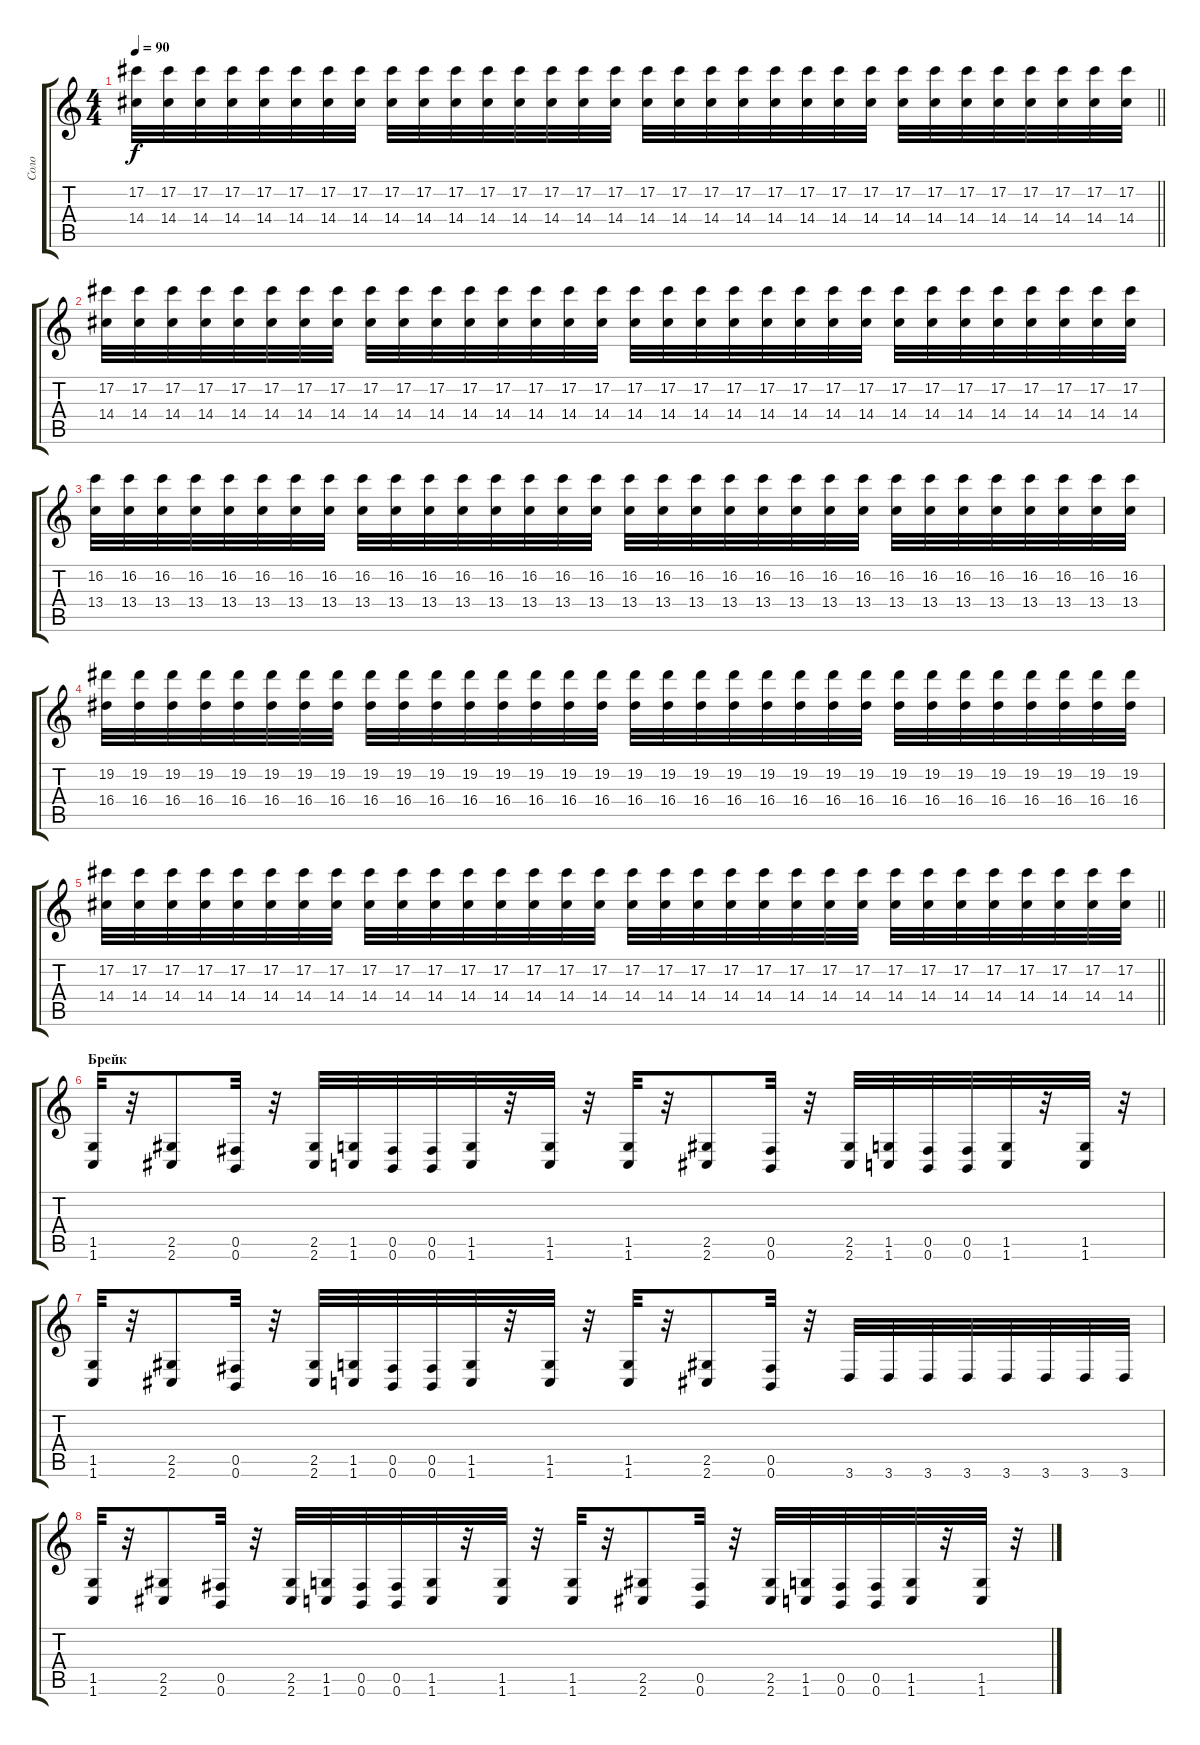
\track ("Соло" "Соло") {instrument distortionguitar}
\staff {score tabs}
\tuning (Db4 Ab3 E3 B2 Gb2 B1) {hide}
\ts (4 4)
\tempo 90
\clef g2
\barLineRight lightlight
\ks c
(17.2 14.4).32{dy f} (17.2 14.4).32 (17.2 14.4).32 (17.2 14.4).32 (17.2 14.4).32 (17.2 14.4).32 (17.2 14.4).32 (17.2 14.4).32 (17.2 14.4).32 (17.2 14.4).32 (17.2 14.4).32 (17.2 14.4).32 (17.2 14.4).32 (17.2 14.4).32 (17.2 14.4).32 (17.2 14.4).32 (17.2 14.4).32 (17.2 14.4).32 (17.2 14.4).32 (17.2 14.4).32 (17.2 14.4).32 (17.2 14.4).32 (17.2 14.4).32 (17.2 14.4).32 (17.2 14.4).32 (17.2 14.4).32 (17.2 14.4).32 (17.2 14.4).32 (17.2 14.4).32 (17.2 14.4).32 (17.2 14.4).32 (17.2 14.4).32 |
(17.2 14.4).32 (17.2 14.4).32 (17.2 14.4).32 (17.2 14.4).32 (17.2 14.4).32 (17.2 14.4).32 (17.2 14.4).32 (17.2 14.4).32 (17.2 14.4).32 (17.2 14.4).32 (17.2 14.4).32 (17.2 14.4).32 (17.2 14.4).32 (17.2 14.4).32 (17.2 14.4).32 (17.2 14.4).32 (17.2 14.4).32 (17.2 14.4).32 (17.2 14.4).32 (17.2 14.4).32 (17.2 14.4).32 (17.2 14.4).32 (17.2 14.4).32 (17.2 14.4).32 (17.2 14.4).32 (17.2 14.4).32 (17.2 14.4).32 (17.2 14.4).32 (17.2 14.4).32 (17.2 14.4).32 (17.2 14.4).32 (17.2 14.4).32 |
(16.2 13.4).32 (16.2 13.4).32 (16.2 13.4).32 (16.2 13.4).32 (16.2 13.4).32 (16.2 13.4).32 (16.2 13.4).32 (16.2 13.4).32 (16.2 13.4).32 (16.2 13.4).32 (16.2 13.4).32 (16.2 13.4).32 (16.2 13.4).32 (16.2 13.4).32 (16.2 13.4).32 (16.2 13.4).32 (16.2 13.4).32 (16.2 13.4).32 (16.2 13.4).32 (16.2 13.4).32 (16.2 13.4).32 (16.2 13.4).32 (16.2 13.4).32 (16.2 13.4).32 (16.2 13.4).32 (16.2 13.4).32 (16.2 13.4).32 (16.2 13.4).32 (16.2 13.4).32 (16.2 13.4).32 (16.2 13.4).32 (16.2 13.4).32 |
(19.2 16.4).32 (19.2 16.4).32 (19.2 16.4).32 (19.2 16.4).32 (19.2 16.4).32 (19.2 16.4).32 (19.2 16.4).32 (19.2 16.4).32 (19.2 16.4).32 (19.2 16.4).32 (19.2 16.4).32 (19.2 16.4).32 (19.2 16.4).32 (19.2 16.4).32 (19.2 16.4).32 (19.2 16.4).32 (19.2 16.4).32 (19.2 16.4).32 (19.2 16.4).32 (19.2 16.4).32 (19.2 16.4).32 (19.2 16.4).32 (19.2 16.4).32 (19.2 16.4).32 (19.2 16.4).32 (19.2 16.4).32 (19.2 16.4).32 (19.2 16.4).32 (19.2 16.4).32 (19.2 16.4).32 (19.2 16.4).32 (19.2 16.4).32 |
\barLineRight lightlight
(17.2 14.4).32 (17.2 14.4).32 (17.2 14.4).32 (17.2 14.4).32 (17.2 14.4).32 (17.2 14.4).32 (17.2 14.4).32 (17.2 14.4).32 (17.2 14.4).32 (17.2 14.4).32 (17.2 14.4).32 (17.2 14.4).32 (17.2 14.4).32 (17.2 14.4).32 (17.2 14.4).32 (17.2 14.4).32 (17.2 14.4).32 (17.2 14.4).32 (17.2 14.4).32 (17.2 14.4).32 (17.2 14.4).32 (17.2 14.4).32 (17.2 14.4).32 (17.2 14.4).32 (17.2 14.4).32 (17.2 14.4).32 (17.2 14.4).32 (17.2 14.4).32 (17.2 14.4).32 (17.2 14.4).32 (17.2 14.4).32 (17.2 14.4).32 |
\section ("" "Брейк")
(1.5 1.6).32 r.32 (2.5 2.6).8 (0.5 0.6).32 r.32 (2.5 2.6).32 (1.5 1.6).32 (0.5 0.6).32 (0.5 0.6).32 (1.5 1.6).32 r.32 (1.5 1.6).32 r.32 (1.5 1.6).32 r.32 (2.5 2.6).8 (0.5 0.6).32 r.32 (2.5 2.6).32 (1.5 1.6).32 (0.5 0.6).32 (0.5 0.6).32 (1.5 1.6).32 r.32 (1.5 1.6).32 r.32 |
(1.5 1.6).32 r.32 (2.5 2.6).8 (0.5 0.6).32 r.32 (2.5 2.6).32 (1.5 1.6).32 (0.5 0.6).32 (0.5 0.6).32 (1.5 1.6).32 r.32 (1.5 1.6).32 r.32 (1.5 1.6).32 r.32 (2.5 2.6).8 (0.5 0.6).32 r.32 3.6.32 3.6.32 3.6.32 3.6.32 3.6.32 3.6.32 3.6.32 3.6.32 |
(1.5 1.6).32 r.32 (2.5 2.6).8 (0.5 0.6).32 r.32 (2.5 2.6).32 (1.5 1.6).32 (0.5 0.6).32 (0.5 0.6).32 (1.5 1.6).32 r.32 (1.5 1.6).32 r.32 (1.5 1.6).32 r.32 (2.5 2.6).8 (0.5 0.6).32 r.32 (2.5 2.6).32 (1.5 1.6).32 (0.5 0.6).32 (0.5 0.6).32 (1.5 1.6).32 r.32 (1.5 1.6).32 r.32
